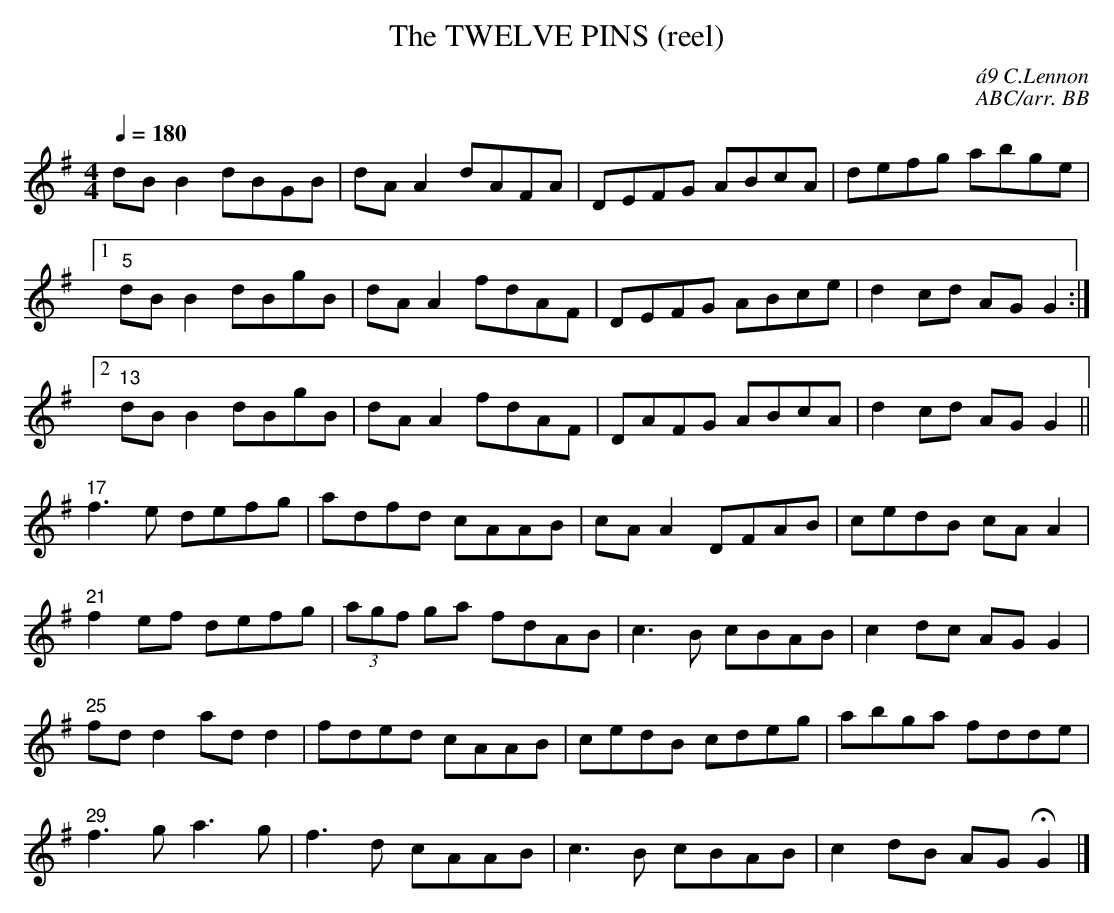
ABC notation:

X:1
T:TWELVE PINS (reel), The
C:\'a9 C.Lennon
C:ABC/arr. BB
M:4/4
Q:1/4=180
L:1/8
K:G
dBB2 dBGB|dAA2 dAFA|DEFG ABcA|defg abge|
[1 "5"dBB2 dBgB|dAA2 fdAF|DEFG ABce|d2cd AGG2:|
[2 "13"dBB2 dBgB|dAA2 fdAF|DAFG ABcA|d2cd AGG2||
"17"f3e defg|adfd cAAB|cAA2 DFAB|cedB cAA2|
"21"f2 ef defg|(3agf ga fdAB|c3B cBAB|c2dc AGG2|
"25"fdd2 add2|fded cAAB|cedB cdeg|abga fdde|
"29"f3g a3g|f3d cAAB|c3B cBAB|c2dB AGHG2|]
